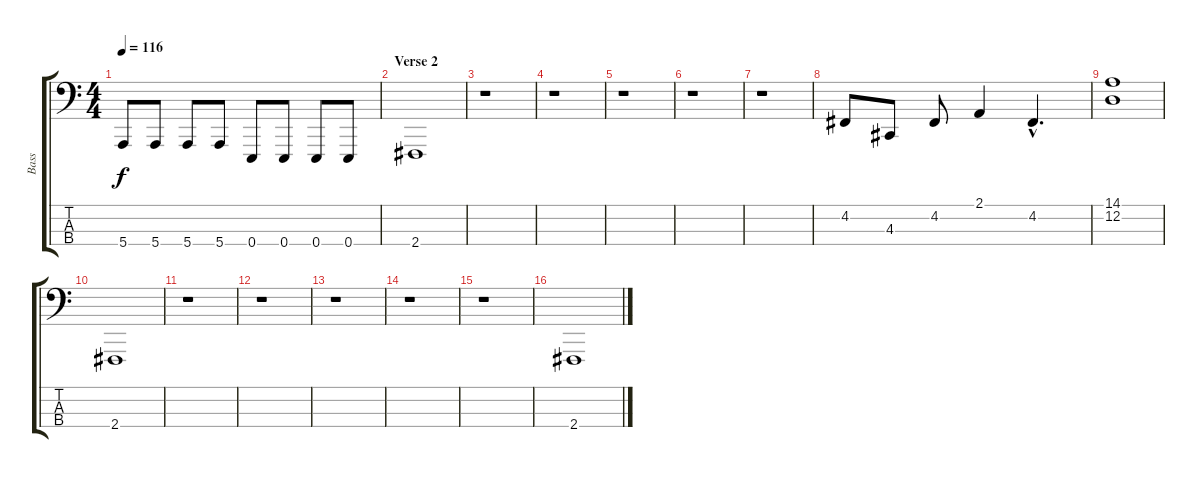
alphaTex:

\track ("Bass" "Bass") {instrument lead8bassandlead}
\staff {score tabs}
\tuning (G2 D2 A1 E1) {hide}
\ts (4 4)
\tempo 116
\clef f4
\ks c
5.4.8{dy f} 5.4.8 5.4.8 5.4.8 0.4.8 0.4.8 0.4.8 0.4.8 |
\section ("" "Verse 2")
2.4.1 |
r.1 |
r.1 |
r.1 |
r.1 |
r.1 |
4.2.8 4.3.8 4.2.8 2.1.4 4.2{hac}.4{d} |
(14.1 12.2).1 |
2.4.1 |
r.1 |
r.1 |
r.1 |
r.1 |
r.1 |
2.4.1
